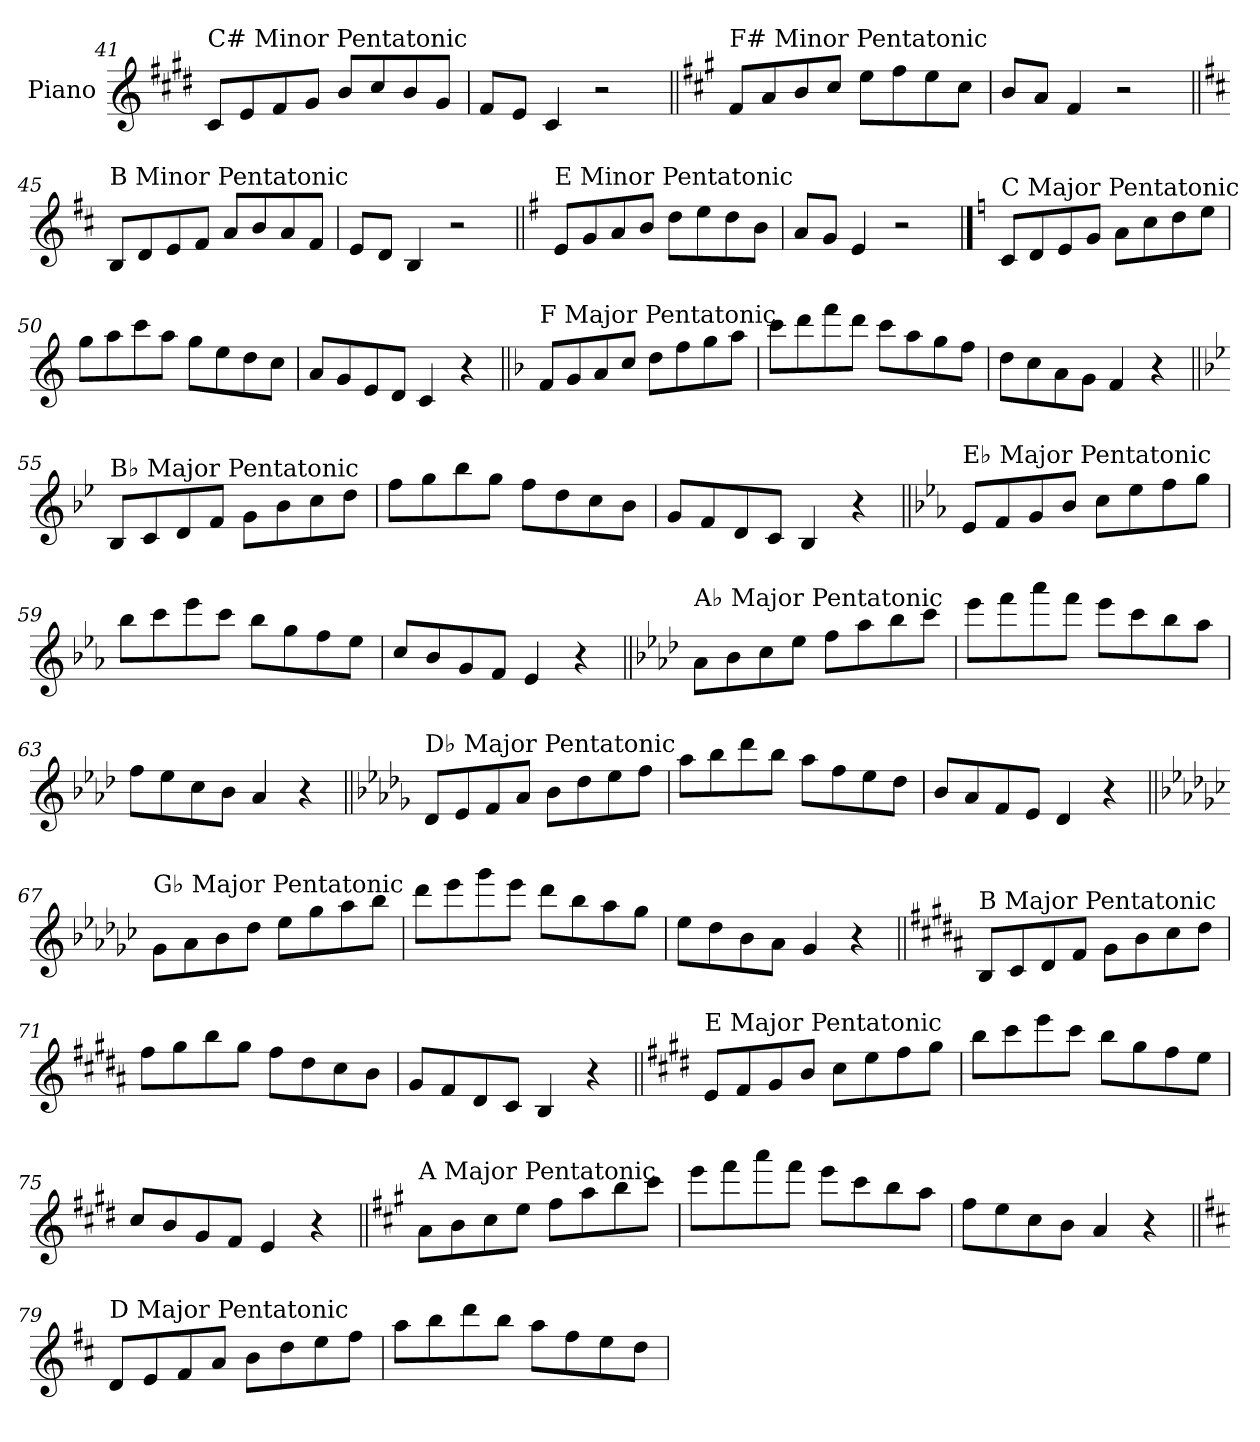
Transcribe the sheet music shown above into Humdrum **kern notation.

**kern
*part1
*staff1
*I"Piano
*I'Pno.
!!LO:LB:g=z
*clefG2
*k[f#c#g#d#]
=41
!LO:TX:a:t=C# Minor Pentatonic
8c#/L
8e/
8f#/
8g#/J
8b/L
8cc#/
8b/
8g#/J
=42
8f#/L
8e/J
4c#/
2r
=43||
*k[f#c#g#]
!LO:TX:a:t=F# Minor Pentatonic
8f#/L
8a/
8b/
8cc#/J
8ee\L
8ff#\
8ee\
8cc#\J
=44
8b/L
8a/J
4f#/
2r
!!LO:LB:g=z
=45||
*k[f#c#]
!LO:TX:a:t=B Minor Pentatonic
8B/L
8d/
8e/
8f#/J
8a/L
8b/
8a/
8f#/J
=46
8e/L
8d/J
4B/
2r
=47||
*k[f#]
!LO:TX:a:t=E Minor Pentatonic
8e/L
8g/
8a/
8b/J
8dd\L
8ee\
8dd\
8b\J
=48
8a/L
8g/J
4e/
2r
!!LO:PB:g=z
==49
*k[]
!LO:TX:a:t=C Major Pentatonic
8c/L
8d/
8e/
8g/J
8a\L
8cc\
8dd\
8ee\J
=50
8gg\L
8aa\
8ccc\
8aa\J
8gg\L
8ee\
8dd\
8cc\J
=51
8a/L
8g/
8e/
8d/J
4c/
4r
=52||
*k[b-]
!LO:TX:a:t=F Major Pentatonic
8f/L
8g/
8a/
8cc/J
8dd\L
8ff\
8gg\
8aa\J
=53
8ccc\L
8ddd\
8fff\
8ddd\J
8ccc\L
8aa\
8gg\
8ff\J
=54
8dd\L
8cc\
8a\
8g\J
4f/
4r
!!LO:LB:g=z
=55||
*k[b-e-]
!LO:TX:a:t=B♭ Major Pentatonic
8B-/L
8c/
8d/
8f/J
8g\L
8b-\
8cc\
8dd\J
=56
8ff\L
8gg\
8bb-\
8gg\J
8ff\L
8dd\
8cc\
8b-\J
=57
8g/L
8f/
8d/
8c/J
4B-/
4r
=58||
*k[b-e-a-]
!LO:TX:a:t=E♭ Major Pentatonic
8e-/L
8f/
8g/
8b-/J
8cc\L
8ee-\
8ff\
8gg\J
=59
8bb-\L
8ccc\
8eee-\
8ccc\J
8bb-\L
8gg\
8ff\
8ee-\J
=60
8cc/L
8b-/
8g/
8f/J
4e-/
4r
!!LO:LB:g=z
=61||
*k[b-e-a-d-]
!LO:TX:a:t=A♭ Major Pentatonic
8a-\L
8b-\
8cc\
8ee-\J
8ff\L
8aa-\
8bb-\
8ccc\J
=62
8eee-\L
8fff\
8aaa-\
8fff\J
8eee-\L
8ccc\
8bb-\
8aa-\J
=63
8ff\L
8ee-\
8cc\
8b-\J
4a-/
4r
=64||
*k[b-e-a-d-g-]
!LO:TX:a:t=D♭ Major Pentatonic
8d-/L
8e-/
8f/
8a-/J
8b-\L
8dd-\
8ee-\
8ff\J
=65
8aa-\L
8bb-\
8ddd-\
8bb-\J
8aa-\L
8ff\
8ee-\
8dd-\J
=66
8b-/L
8a-/
8f/
8e-/J
4d-/
4r
!!LO:LB:g=z
=67||
*k[b-e-a-d-g-c-]
!LO:TX:a:t=G♭ Major Pentatonic
8g-\L
8a-\
8b-\
8dd-\J
8ee-\L
8gg-\
8aa-\
8bb-\J
=68
8ddd-\L
8eee-\
8ggg-\
8eee-\J
8ddd-\L
8bb-\
8aa-\
8gg-\J
=69
8ee-\L
8dd-\
8b-\
8a-\J
4g-/
4r
=70||
*k[f#c#g#d#a#]
!LO:TX:a:t=B Major Pentatonic
8B/L
8c#/
8d#/
8f#/J
8g#\L
8b\
8cc#\
8dd#\J
=71
8ff#\L
8gg#\
8bb\
8gg#\J
8ff#\L
8dd#\
8cc#\
8b\J
=72
8g#/L
8f#/
8d#/
8c#/J
4B/
4r
!!LO:LB:g=z
=73||
*k[f#c#g#d#]
!LO:TX:a:t=E Major Pentatonic
8e/L
8f#/
8g#/
8b/J
8cc#\L
8ee\
8ff#\
8gg#\J
=74
8bb\L
8ccc#\
8eee\
8ccc#\J
8bb\L
8gg#\
8ff#\
8ee\J
=75
8cc#/L
8b/
8g#/
8f#/J
4e/
4r
=76||
*k[f#c#g#]
!LO:TX:a:t=A Major Pentatonic
8a\L
8b\
8cc#\
8ee\J
8ff#\L
8aa\
8bb\
8ccc#\J
=77
8eee\L
8fff#\
8aaa\
8fff#\J
8eee\L
8ccc#\
8bb\
8aa\J
=78
8ff#\L
8ee\
8cc#\
8b\J
4a/
4r
!!LO:LB:g=z
=79||
*k[f#c#]
!LO:TX:a:t=D Major Pentatonic
8d/L
8e/
8f#/
8a/J
8b\L
8dd\
8ee\
8ff#\J
=80
8aa\L
8bb\
8ddd\
8bb\J
8aa\L
8ff#\
8ee\
8dd\J
=
*-
